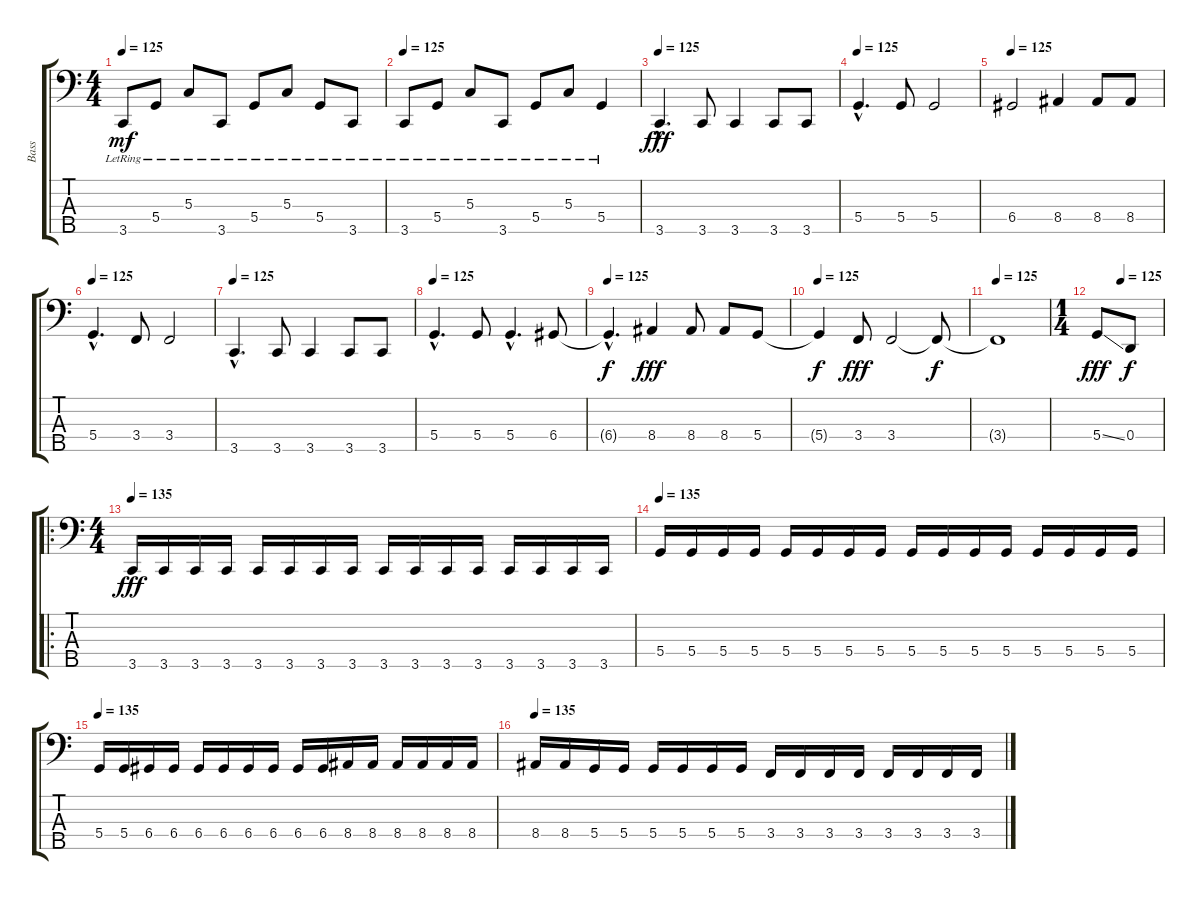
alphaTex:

\track ("Bass" "Bass") {instrument electricbassfinger}
\staff {score tabs}
\tuning (F2 C2 G1 D1 A0) {hide}
\ts (4 4)
\tempo 125
\clef f4
\ks c
3.5{lr}.8{dy mf instrument electricbasspick} 5.4{lr}.8 5.3{lr}.8 3.5{lr}.8 5.4{lr}.8 5.3{lr}.8 5.4{lr}.8 3.5{lr}.8 |
\tempo 125
3.5{lr}.8{instrument electricbasspick} 5.4{lr}.8 5.3{lr}.8 3.5{lr}.8 5.4{lr}.8 5.3{lr}.8 5.4{lr}.4 |
\tempo 125
3.5{hac}.4{d dy fff instrument electricbassfinger} 3.5.8 3.5.4 3.5.8 3.5.8 |
\tempo 125
5.4{hac}.4{d} 5.4.8 5.4.2 |
\tempo 125
6.4.2 8.4.4 8.4.8 8.4.8 |
\tempo 125
5.4{hac}.4{d} 3.4.8 3.4.2 |
\tempo 125
3.5{hac}.4{d} 3.5.8 3.5.4 3.5.8 3.5.8 |
\tempo 125
5.4{hac}.4{d} 5.4.8 5.4{hac}.4{d} 6.4.8 |
\tempo 125
6.4{hac t}.4{d dy f} 8.4.4{dy fff} 8.4.8 8.4.8 5.4.8 |
\tempo 125
5.4{t}.4{dy f} 3.4.8{dy fff} 3.4.2 3.4{t}.8{dy f} |
\tempo 125
3.4{t}.1 |
\ts (1 4)
\tempo (125 0.375)
5.4{ss}.8{dy fff} 0.4.8{dy f} |
\ro
\ts (4 4)
\tempo 135
3.5.16{dy fff} 3.5.16 3.5.16 3.5.16 3.5.16 3.5.16 3.5.16 3.5.16 3.5.16 3.5.16 3.5.16 3.5.16 3.5.16 3.5.16 3.5.16 3.5.16 |
\tempo 135
5.4.16 5.4.16 5.4.16 5.4.16 5.4.16 5.4.16 5.4.16 5.4.16 5.4.16 5.4.16 5.4.16 5.4.16 5.4.16 5.4.16 5.4.16 5.4.16 |
\tempo 135
5.4.16 5.4.16 6.4.16 6.4.16 6.4.16 6.4.16 6.4.16 6.4.16 6.4.16 6.4.16 8.4.16 8.4.16 8.4.16 8.4.16 8.4.16 8.4.16 |
\tempo 135
8.4.16 8.4.16 5.4.16 5.4.16 5.4.16 5.4.16 5.4.16 5.4.16 3.4.16 3.4.16 3.4.16 3.4.16 3.4.16 3.4.16 3.4.16 3.4.16
